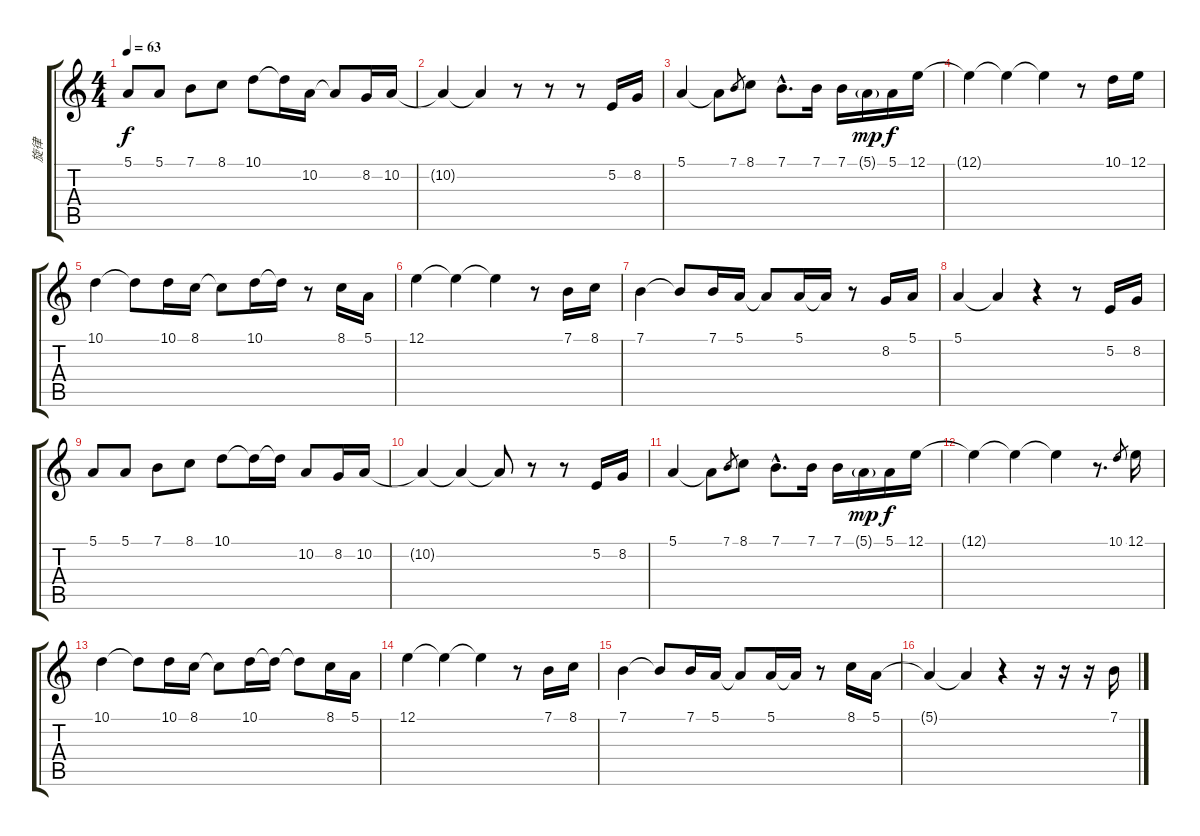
\track ("旋律" "旋律") {instrument voiceoohs}
\staff {score tabs}
\tuning (E4 B3 G3 D3 A2 E2) {hide}
\ts (4 4)
\tempo 63
\clef g2
\ks c
5.1.8{dy f} 5.1.8 7.1.8 8.1.8 10.1.8 10.1{t}.16 10.2.16 10.2{t}.8 8.2.16 10.2.16 |
10.2{t}.4 10.2{t}.4 r.8 r.8 r.8 5.2.16 8.2.16 |
5.1.4 5.1{t}.8 7.1.8{gr} 8.1.8 7.1{hac}.8{d} 7.1.16 7.1.16 5.1{g}.16{dy mp} 5.1.16{dy f} 12.1.16 |
12.1{t}.4 12.1{t}.4 12.1{t}.4 r.8 10.1.16 12.1.16 |
10.1.4 10.1{t}.8 10.1.16 8.1.16 8.1{t}.8 10.1.16 10.1{t}.16 r.8 8.1.16 5.1.16 |
12.1.4 12.1{t}.4 12.1{t}.4 r.8 7.1.16 8.1.16 |
7.1.4 7.1{t}.8 7.1.16 5.1.16 5.1{t}.8 5.1.16 5.1{t}.16 r.8 8.2.16 5.1.16 |
5.1.4 5.1{t}.4 r.4 r.8 5.2.16 8.2.16 |
5.1.8 5.1.8 7.1.8 8.1.8 10.1.8 10.1{t}.16 10.1{t}.16 10.2.8 8.2.16 10.2.16 |
10.2{t}.4 10.2{t}.4 10.2{t}.8 r.8 r.8 5.2.16 8.2.16 |
5.1.4 5.1{t}.8 7.1.8{gr} 8.1.8 7.1{hac}.8{d} 7.1.16 7.1.16 5.1{g}.16{dy mp} 5.1.16{dy f} 12.1.16 |
12.1{t}.4 12.1{t}.4 12.1{t}.4 r.8{d} 10.1.8{gr} 12.1.16 |
10.1.4 10.1{t}.8 10.1.16 8.1.16 8.1{t}.8 10.1.16 10.1{t}.16 10.1{t}.8 8.1.16 5.1.16 |
12.1.4 12.1{t}.4 12.1{t}.4 r.8 7.1.16 8.1.16 |
7.1.4 7.1{t}.8 7.1.16 5.1.16 5.1{t}.8 5.1.16 5.1{t}.16 r.8 8.1.16 5.1.16 |
5.1{t}.4 5.1{t}.4 r.4 r.16 r.16 r.16 7.1.16
